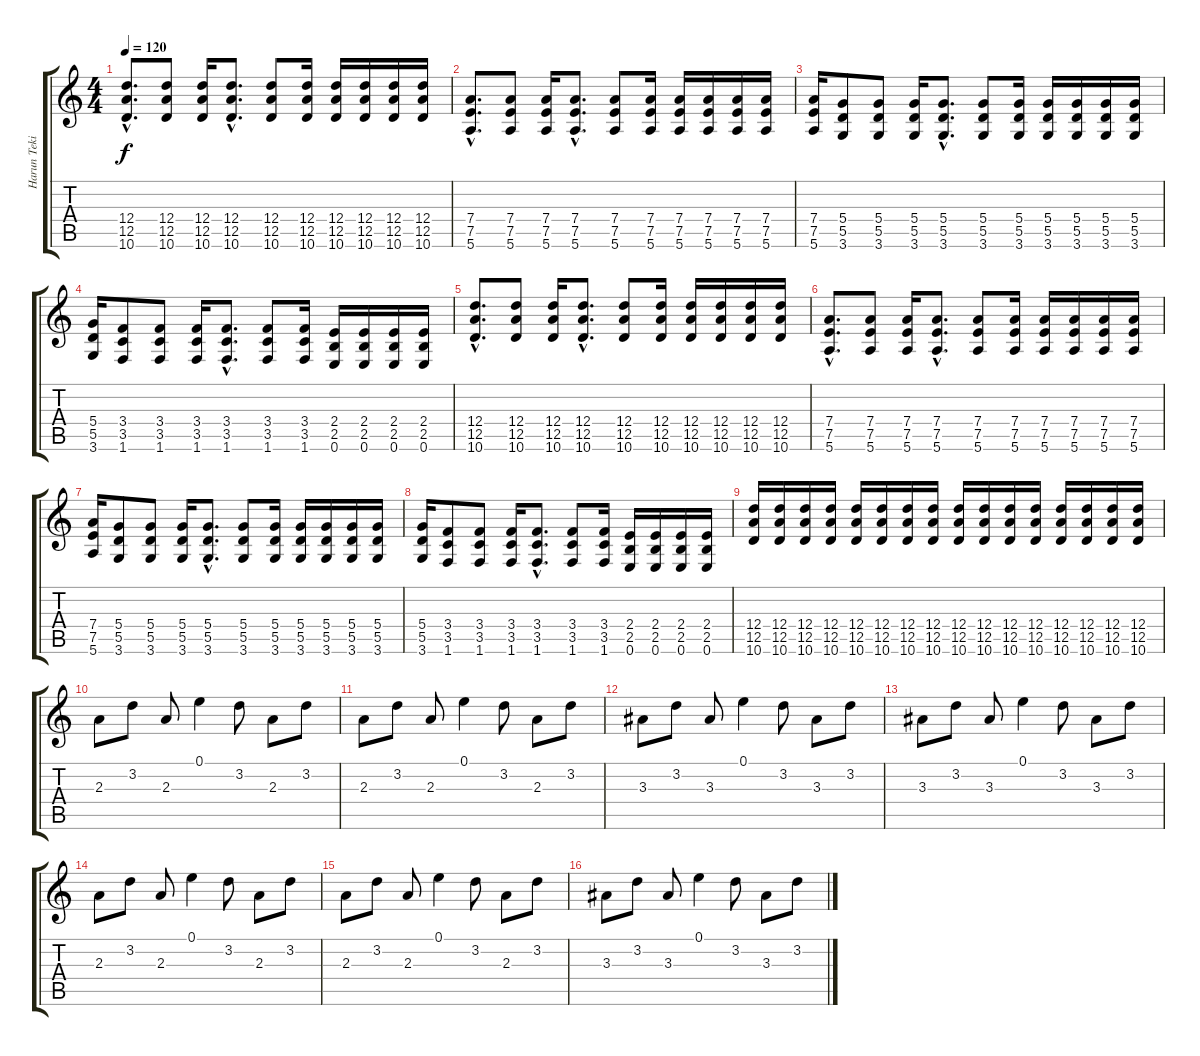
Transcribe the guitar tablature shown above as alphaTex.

\track ("Harun Tekin" "Harun Teki") {instrument electricguitarclean}
\staff {score tabs}
\tuning (E4 B3 G3 D3 A2 E2) {hide}
\ts (4 4)
\tempo 120
\clef g2
\ks c
(12.4{hac} 12.5{hac} 10.6{hac}).8{d dy f volume 11 instrument overdrivenguitar} (12.4 12.5 10.6).8 (12.4 12.5 10.6).16 (12.4{hac} 12.5{hac} 10.6{hac}).8{d} (12.4 12.5 10.6).8 (12.4 12.5 10.6).16 (12.4 12.5 10.6).16 (12.4 12.5 10.6).16 (12.4 12.5 10.6).16 (12.4 12.5 10.6).16 |
(7.4{hac} 7.5{hac} 5.6{hac}).8{d} (7.4 7.5 5.6).8 (7.4 7.5 5.6).16 (7.4{hac} 7.5{hac} 5.6{hac}).8{d} (7.4 7.5 5.6).8 (7.4 7.5 5.6).16 (7.4 7.5 5.6).16 (7.4 7.5 5.6).16 (7.4 7.5 5.6).16 (7.4 7.5 5.6).16 |
(7.4 7.5 5.6).16 (5.4 5.5 3.6).8 (5.4 5.5 3.6).8 (5.4 5.5 3.6).16 (5.4{hac} 5.5{hac} 3.6{hac}).8{d} (5.4 5.5 3.6).8 (5.4 5.5 3.6).16 (5.4 5.5 3.6).16 (5.4 5.5 3.6).16 (5.4 5.5 3.6).16 (5.4 5.5 3.6).16 |
(5.4 5.5 3.6).16 (3.4 3.5 1.6).8 (3.4 3.5 1.6).8 (3.4 3.5 1.6).16 (3.4{hac} 3.5{hac} 1.6{hac}).8{d} (3.4 3.5 1.6).8 (3.4 3.5 1.6).16 (2.4 2.5 0.6).16 (2.4 2.5 0.6).16 (2.4 2.5 0.6).16 (2.4 2.5 0.6).16 |
(12.4{hac} 12.5{hac} 10.6{hac}).8{d volume 11 instrument overdrivenguitar} (12.4 12.5 10.6).8 (12.4 12.5 10.6).16 (12.4{hac} 12.5{hac} 10.6{hac}).8{d} (12.4 12.5 10.6).8 (12.4 12.5 10.6).16 (12.4 12.5 10.6).16 (12.4 12.5 10.6).16 (12.4 12.5 10.6).16 (12.4 12.5 10.6).16 |
(7.4{hac} 7.5{hac} 5.6{hac}).8{d} (7.4 7.5 5.6).8 (7.4 7.5 5.6).16 (7.4{hac} 7.5{hac} 5.6{hac}).8{d} (7.4 7.5 5.6).8 (7.4 7.5 5.6).16 (7.4 7.5 5.6).16 (7.4 7.5 5.6).16 (7.4 7.5 5.6).16 (7.4 7.5 5.6).16 |
(7.4 7.5 5.6).16 (5.4 5.5 3.6).8 (5.4 5.5 3.6).8 (5.4 5.5 3.6).16 (5.4{hac} 5.5{hac} 3.6{hac}).8{d} (5.4 5.5 3.6).8 (5.4 5.5 3.6).16 (5.4 5.5 3.6).16 (5.4 5.5 3.6).16 (5.4 5.5 3.6).16 (5.4 5.5 3.6).16 |
(5.4 5.5 3.6).16 (3.4 3.5 1.6).8 (3.4 3.5 1.6).8 (3.4 3.5 1.6).16 (3.4{hac} 3.5{hac} 1.6{hac}).8{d} (3.4 3.5 1.6).8 (3.4 3.5 1.6).16 (2.4 2.5 0.6).16 (2.4 2.5 0.6).16 (2.4 2.5 0.6).16 (2.4 2.5 0.6).16 |
(12.4 12.5 10.6).16 (12.4 12.5 10.6).16 (12.4 12.5 10.6).16 (12.4 12.5 10.6).16 (12.4 12.5 10.6).16 (12.4 12.5 10.6).16 (12.4 12.5 10.6).16 (12.4 12.5 10.6).16 (12.4 12.5 10.6).16 (12.4 12.5 10.6).16 (12.4 12.5 10.6).16 (12.4 12.5 10.6).16 (12.4 12.5 10.6).16 (12.4 12.5 10.6).16 (12.4 12.5 10.6).16 (12.4 12.5 10.6).16 |
2.3.8{instrument electricguitarclean} 3.2.8 2.3.8 0.1.4 3.2.8 2.3.8 3.2.8 |
2.3.8 3.2.8 2.3.8 0.1.4 3.2.8 2.3.8 3.2.8 |
3.3.8 3.2.8 3.3.8 0.1.4 3.2.8 3.3.8 3.2.8 |
3.3.8 3.2.8 3.3.8 0.1.4 3.2.8 3.3.8 3.2.8 |
2.3.8 3.2.8 2.3.8 0.1.4 3.2.8 2.3.8 3.2.8 |
2.3.8 3.2.8 2.3.8 0.1.4 3.2.8 2.3.8 3.2.8 |
3.3.8 3.2.8 3.3.8 0.1.4 3.2.8 3.3.8 3.2.8
